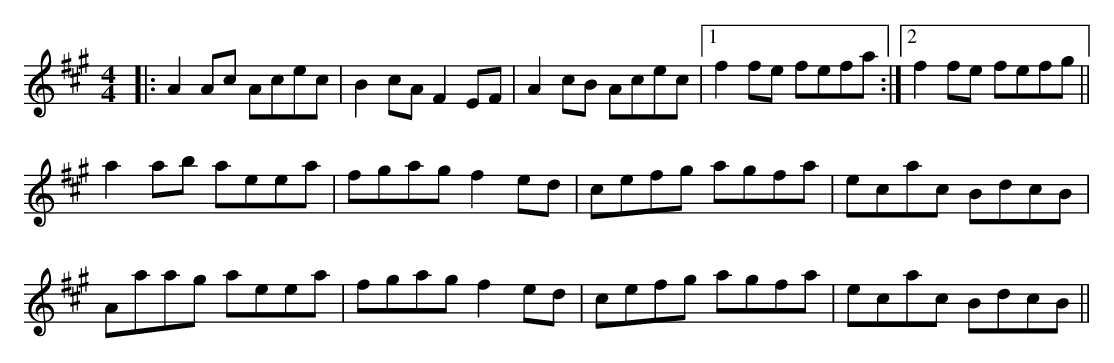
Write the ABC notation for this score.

X:1
M:4/4
K:A
|:A2 Ac Acec|B2 cA F2 EF|A2 cB Acec|1 f2 fe fefa:|2 f2 fe fefg||
a2 ab aeea|fgag f2 ed|cefg agfa|ecac BdcB|
Aaag aeea|fgag f2 ed|cefg agfa|ecac BdcB||
